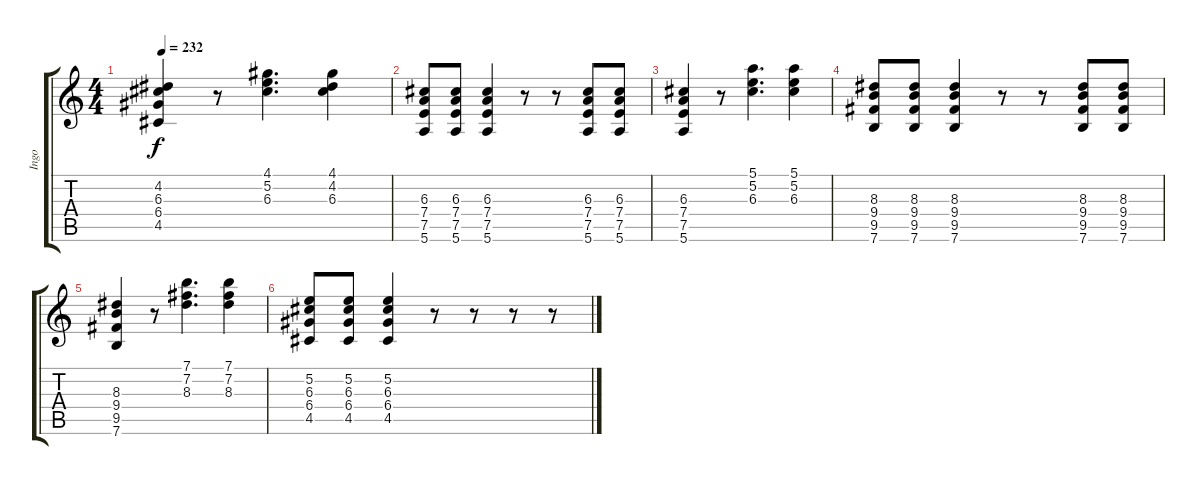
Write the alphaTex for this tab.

\track ("Ingo" "Ingo") {instrument electricguitarclean}
\staff {score tabs}
\tuning (E4 B3 G3 D3 A2 E2) {hide}
\ts (4 4)
\tempo 232
\clef g2
\ks c
(4.2 6.3 6.4 4.5).4{dy f} r.8 (4.1 5.2 6.3).4{d} (4.1 4.2 6.3).4 |
(6.3 7.4 7.5 5.6).8 (6.3 7.4 7.5 5.6).8 (6.3 7.4 7.5 5.6).4 r.8 r.8 (6.3 7.4 7.5 5.6).8 (6.3 7.4 7.5 5.6).8 |
(6.3 7.4 7.5 5.6).4 r.8 (5.1 5.2 6.3).4{d} (5.1 5.2 6.3).4 |
(8.3 9.4 9.5 7.6).8 (8.3 9.4 9.5 7.6).8 (8.3 9.4 9.5 7.6).4 r.8 r.8 (8.3 9.4 9.5 7.6).8 (8.3 9.4 9.5 7.6).8 |
(8.3 9.4 9.5 7.6).4 r.8 (7.1 7.2 8.3).4{d} (7.1 7.2 8.3).4 |
(5.2 6.3 6.4 4.5).8 (5.2 6.3 6.4 4.5).8 (5.2 6.3 6.4 4.5).4 r.8 r.8 r.8 r.8
